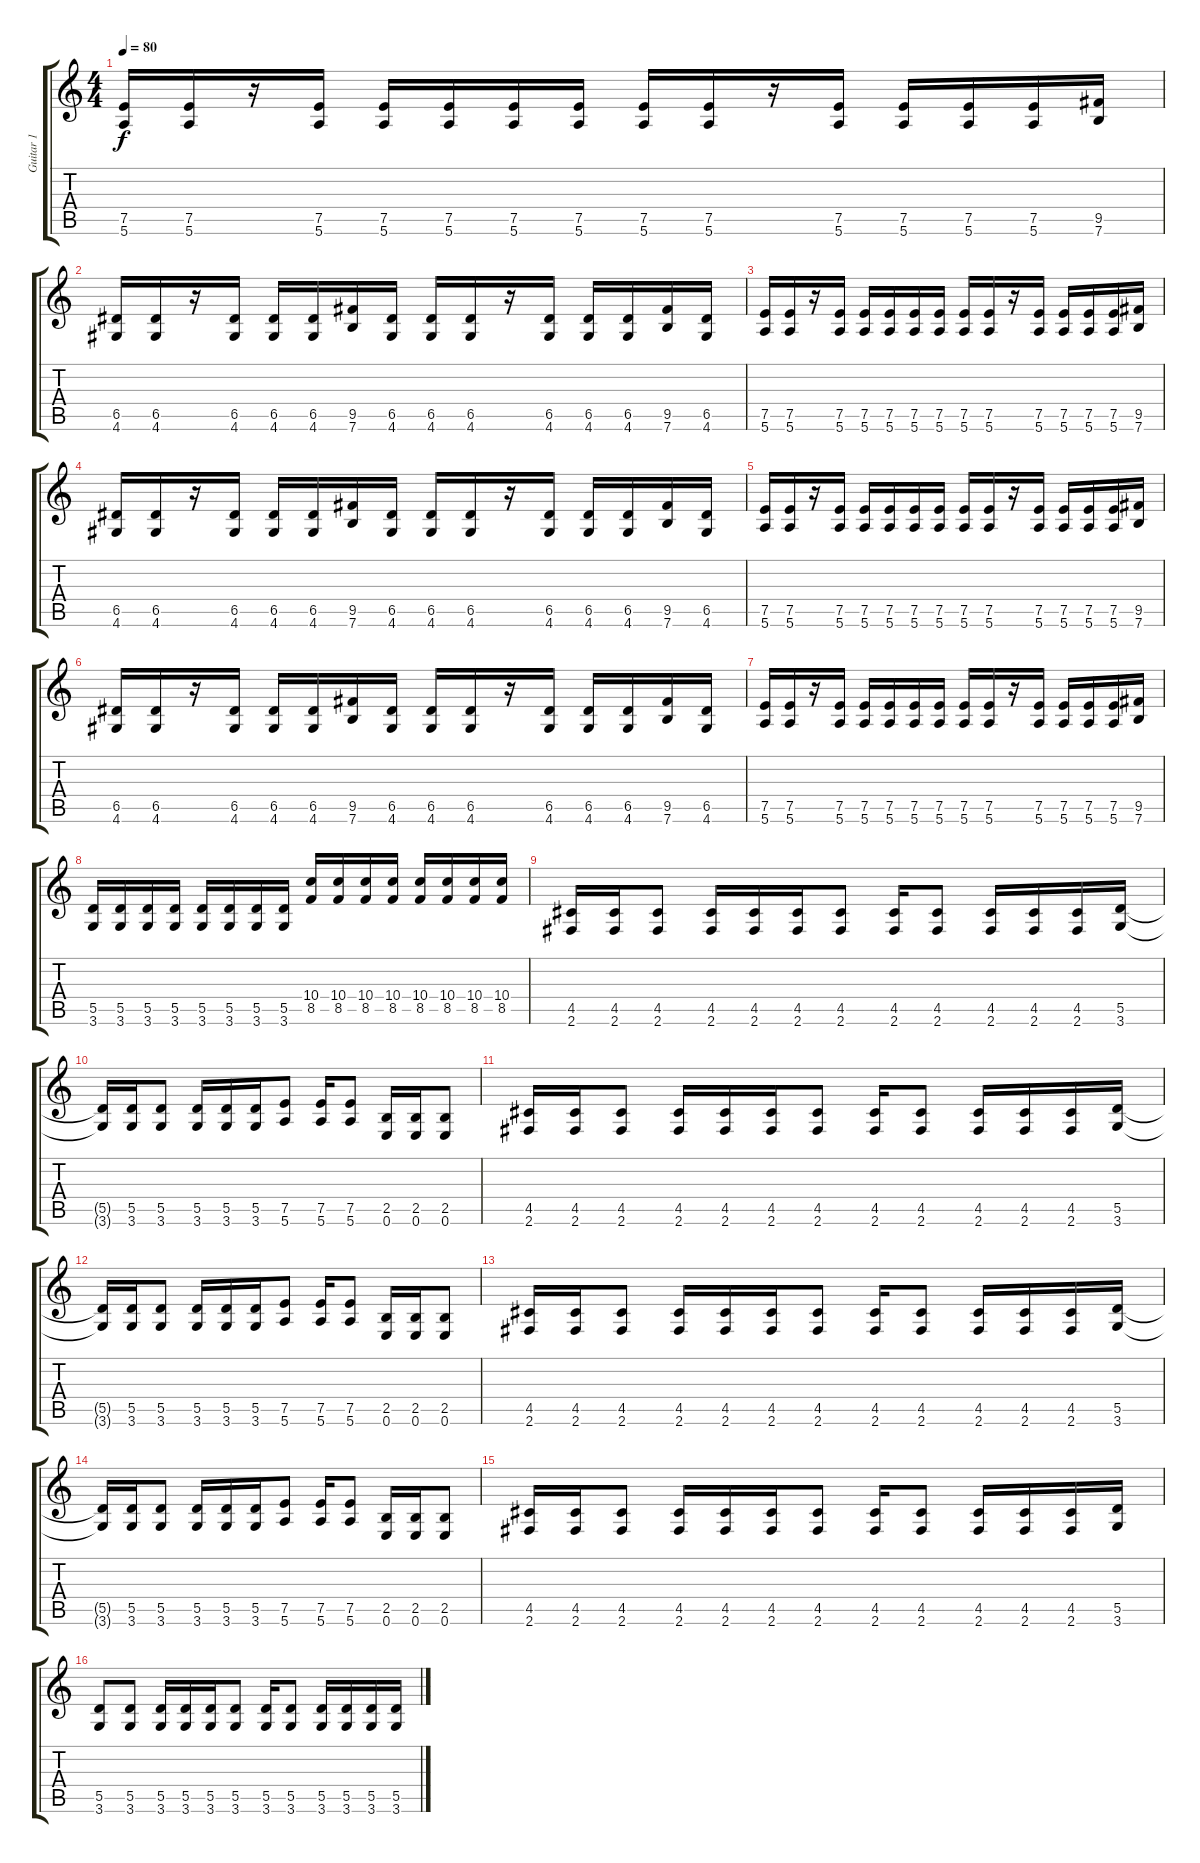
\track ("Guitar 1" "Guitar 1") {instrument distortionguitar}
\staff {score tabs}
\tuning (E4 B3 G3 D3 A2 E2) {hide}
\ts (4 4)
\tempo 80
\clef g2
\ks c
(7.5 5.6).16{dy f} (7.5 5.6).16 r.16 (7.5 5.6).16 (7.5 5.6).16 (7.5 5.6).16 (7.5 5.6).16 (7.5 5.6).16 (7.5 5.6).16 (7.5 5.6).16 r.16 (7.5 5.6).16 (7.5 5.6).16 (7.5 5.6).16 (7.5 5.6).16 (9.5 7.6).16 |
(6.5 4.6).16 (6.5 4.6).16 r.16 (6.5 4.6).16 (6.5 4.6).16 (6.5 4.6).16 (9.5 7.6).16 (6.5 4.6).16 (6.5 4.6).16 (6.5 4.6).16 r.16 (6.5 4.6).16 (6.5 4.6).16 (6.5 4.6).16 (9.5 7.6).16 (6.5 4.6).16 |
(7.5 5.6).16 (7.5 5.6).16 r.16 (7.5 5.6).16 (7.5 5.6).16 (7.5 5.6).16 (7.5 5.6).16 (7.5 5.6).16 (7.5 5.6).16 (7.5 5.6).16 r.16 (7.5 5.6).16 (7.5 5.6).16 (7.5 5.6).16 (7.5 5.6).16 (9.5 7.6).16 |
(6.5 4.6).16 (6.5 4.6).16 r.16 (6.5 4.6).16 (6.5 4.6).16 (6.5 4.6).16 (9.5 7.6).16 (6.5 4.6).16 (6.5 4.6).16 (6.5 4.6).16 r.16 (6.5 4.6).16 (6.5 4.6).16 (6.5 4.6).16 (9.5 7.6).16 (6.5 4.6).16 |
(7.5 5.6).16 (7.5 5.6).16 r.16 (7.5 5.6).16 (7.5 5.6).16 (7.5 5.6).16 (7.5 5.6).16 (7.5 5.6).16 (7.5 5.6).16 (7.5 5.6).16 r.16 (7.5 5.6).16 (7.5 5.6).16 (7.5 5.6).16 (7.5 5.6).16 (9.5 7.6).16 |
(6.5 4.6).16 (6.5 4.6).16 r.16 (6.5 4.6).16 (6.5 4.6).16 (6.5 4.6).16 (9.5 7.6).16 (6.5 4.6).16 (6.5 4.6).16 (6.5 4.6).16 r.16 (6.5 4.6).16 (6.5 4.6).16 (6.5 4.6).16 (9.5 7.6).16 (6.5 4.6).16 |
(7.5 5.6).16 (7.5 5.6).16 r.16 (7.5 5.6).16 (7.5 5.6).16 (7.5 5.6).16 (7.5 5.6).16 (7.5 5.6).16 (7.5 5.6).16 (7.5 5.6).16 r.16 (7.5 5.6).16 (7.5 5.6).16 (7.5 5.6).16 (7.5 5.6).16 (9.5 7.6).16 |
(5.5 3.6).16 (5.5 3.6).16 (5.5 3.6).16 (5.5 3.6).16 (5.5 3.6).16 (5.5 3.6).16 (5.5 3.6).16 (5.5 3.6).16 (10.4 8.5).16 (10.4 8.5).16 (10.4 8.5).16 (10.4 8.5).16 (10.4 8.5).16 (10.4 8.5).16 (10.4 8.5).16 (10.4 8.5).16 |
(4.5 2.6).16 (4.5 2.6).16 (4.5 2.6).8 (4.5 2.6).16 (4.5 2.6).16 (4.5 2.6).16 (4.5 2.6).8 (4.5 2.6).16 (4.5 2.6).8 (4.5 2.6).16 (4.5 2.6).16 (4.5 2.6).16 (5.5 3.6).16 |
(5.5{t} 3.6{t}).16 (5.5 3.6).16 (5.5 3.6).8 (5.5 3.6).16 (5.5 3.6).16 (5.5 3.6).16 (7.5 5.6).8 (7.5 5.6).16 (7.5 5.6).8 (2.5 0.6).16 (2.5 0.6).16 (2.5 0.6).8 |
(4.5 2.6).16 (4.5 2.6).16 (4.5 2.6).8 (4.5 2.6).16 (4.5 2.6).16 (4.5 2.6).16 (4.5 2.6).8 (4.5 2.6).16 (4.5 2.6).8 (4.5 2.6).16 (4.5 2.6).16 (4.5 2.6).16 (5.5 3.6).16 |
(5.5{t} 3.6{t}).16 (5.5 3.6).16 (5.5 3.6).8 (5.5 3.6).16 (5.5 3.6).16 (5.5 3.6).16 (7.5 5.6).8 (7.5 5.6).16 (7.5 5.6).8 (2.5 0.6).16 (2.5 0.6).16 (2.5 0.6).8 |
(4.5 2.6).16 (4.5 2.6).16 (4.5 2.6).8 (4.5 2.6).16 (4.5 2.6).16 (4.5 2.6).16 (4.5 2.6).8 (4.5 2.6).16 (4.5 2.6).8 (4.5 2.6).16 (4.5 2.6).16 (4.5 2.6).16 (5.5 3.6).16 |
(5.5{t} 3.6{t}).16 (5.5 3.6).16 (5.5 3.6).8 (5.5 3.6).16 (5.5 3.6).16 (5.5 3.6).16 (7.5 5.6).8 (7.5 5.6).16 (7.5 5.6).8 (2.5 0.6).16 (2.5 0.6).16 (2.5 0.6).8 |
(4.5 2.6).16 (4.5 2.6).16 (4.5 2.6).8 (4.5 2.6).16 (4.5 2.6).16 (4.5 2.6).16 (4.5 2.6).8 (4.5 2.6).16 (4.5 2.6).8 (4.5 2.6).16 (4.5 2.6).16 (4.5 2.6).16 (5.5 3.6).16 |
(5.5 3.6).8 (5.5 3.6).8 (5.5 3.6).16 (5.5 3.6).16 (5.5 3.6).16 (5.5 3.6).8 (5.5 3.6).16 (5.5 3.6).8 (5.5 3.6).16 (5.5 3.6).16 (5.5 3.6).16 (5.5 3.6).16
